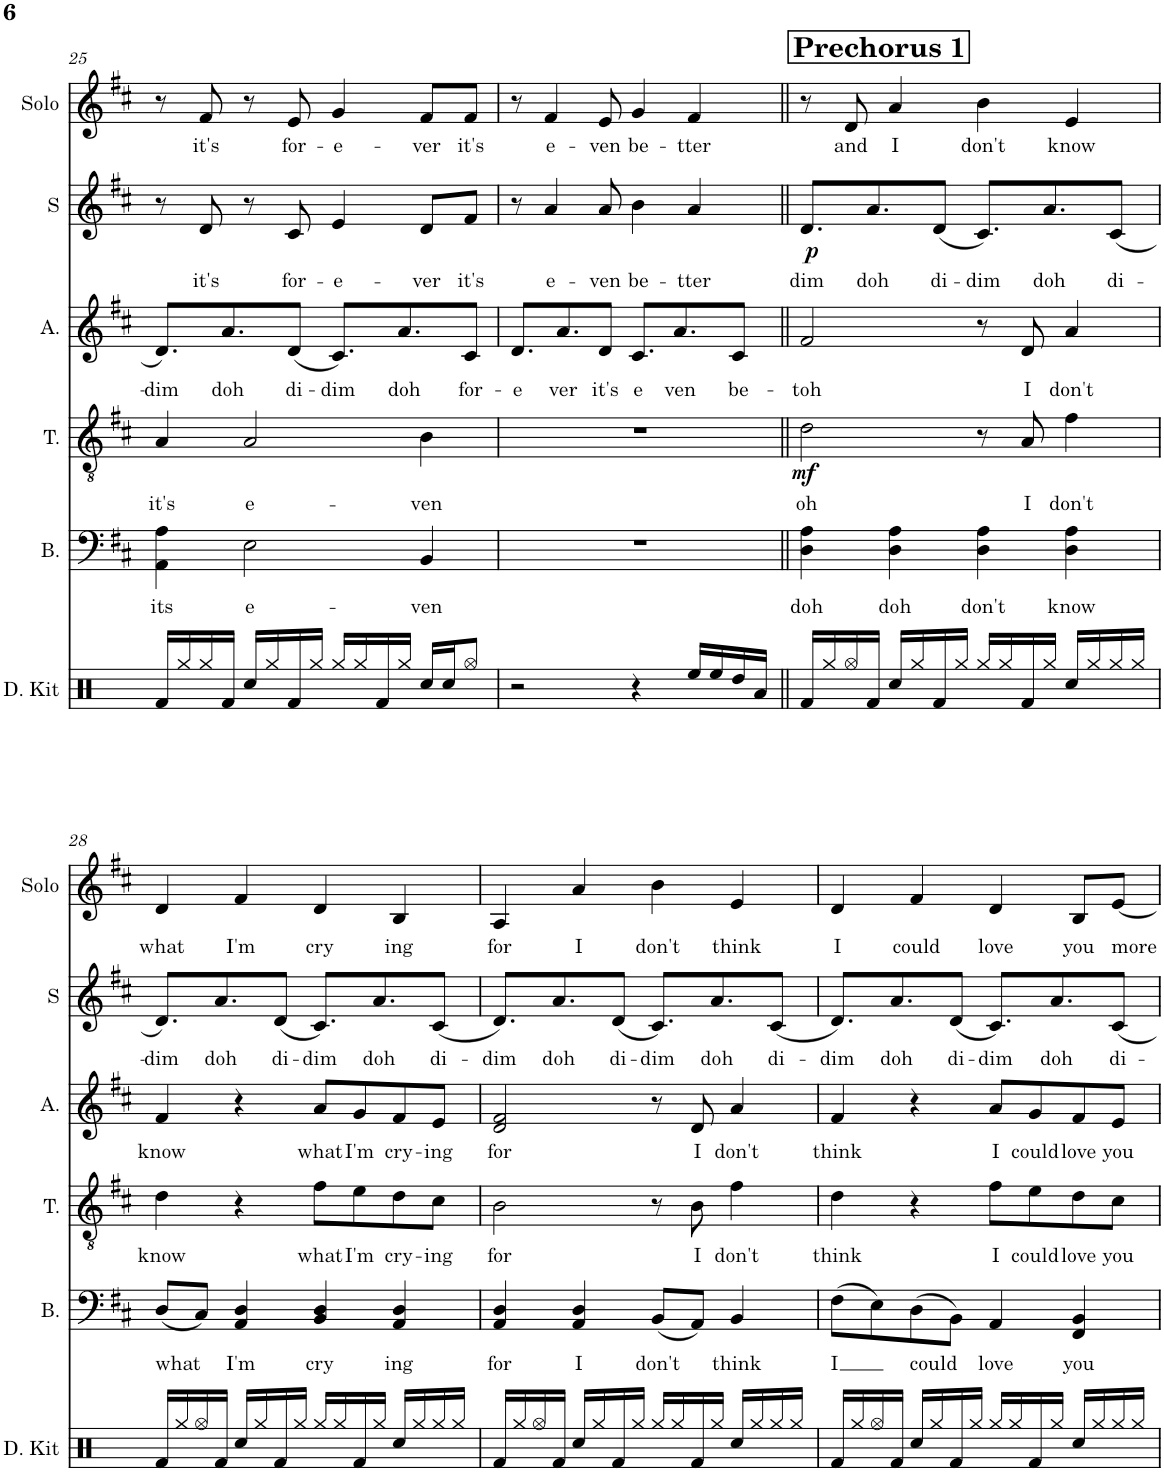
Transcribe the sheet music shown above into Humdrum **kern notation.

**kern	**kern	**text	**kern	**text	**dynam	**kern	**text	**kern	**text	**dynam	**kern	**text
*part6	*part5	*part5	*part4	*part4	*part4	*part3	*part3	*part2	*part2	*part2	*part1	*part1
*staff6	*staff5	*staff5	*staff4	*staff4	*staff4	*staff3	*staff3	*staff2	*staff2	*staff2	*staff1	*staff1
*I"Drum Kit	*I"Bass	*	*I"Tenor	*	*	*I"Alto	*	*I"Soprano	*	*	*I"Solo	*
*I'D. Kit	*I'B.	*	*I'T.	*	*	*I'A.	*	*I'S	*	*	*I'Solo	*
!!LO:PB:g=z
*clefX	*clefF4	*	*clefGv2	*	*	*clefG2	*	*clefG2	*	*	*clefG2	*
*k[]	*k[f#c#]	*	*k[f#c#]	*	*	*k[f#c#]	*	*k[f#c#]	*	*	*k[f#c#]	*
*M4/4	*M4/4	*	*M4/4	*	*	*M4/4	*	*M4/4	*	*	*M4/4	*
=25	=25	=25	=25	=25	=25	=25	=25	=25	=25	=25	=25	=25
!	!	!LO:LY:b	!	!LO:LY:b	!	!	!LO:LY:b	!	!	!	!	!
16Rf/LL	4AA\ 4A\	its	4A/	it's	.	8.d/L	-dim	8r	.	.	8r	.
16Rgg/	.	.	.	.	.	.	.	.	.	.	.	.
!	!	!	!	!	!	!	!	!	!LO:LY:b	!	!	!LO:LY:b
16Rgg/	.	.	.	.	.	.	.	8d/	it's	.	8f#/	it's
!	!	!	!	!	!	!	!LO:LY:b	!	!	!	!	!
16Rf/JJ	.	.	.	.	.	8.a/	doh	.	.	.	.	.
!	!	!LO:LY:b	!	!LO:LY:b	!	!	!	!	!	!	!	!
16Rcc/LL	2E\	e-	2A/	e-	.	.	.	8r	.	.	8r	.
16Rgg/	.	.	.	.	.	.	.	.	.	.	.	.
!	!	!	!	!	!	!	!LO:LY:b	!	!LO:LY:b	!	!	!LO:LY:b
16Rf/	.	.	.	.	.	(8d/J	di-	8c#/	for-	.	8e/	for-
16Rgg/JJ	.	.	.	.	.	.	.	.	.	.	.	.
!	!	!	!	!	!	!	!LO:LY:b	!	!LO:LY:b	!	!	!LO:LY:b
16Rgg/LL	.	.	.	.	.	8.c#/L)	-dim	4e/	-e-	.	4g/	-e-
16Rgg/	.	.	.	.	.	.	.	.	.	.	.	.
16Rf/	.	.	.	.	.	.	.	.	.	.	.	.
!	!	!	!	!	!	!	!LO:LY:b	!	!	!	!	!
16Rgg/JJ	.	.	.	.	.	8.a/	doh	.	.	.	.	.
!	!	!LO:LY:b	!	!LO:LY:b	!	!	!	!	!LO:LY:b	!	!	!LO:LY:b
16Rcc/LL	4BB/	-ven	4B\	-ven	.	.	.	8d/L	-ver	.	8f#/L	-ver
16Rcc/J	.	.	.	.	.	.	.	.	.	.	.	.
!	!	!	!	!	!	!	!LO:LY:b	!	!LO:LY:b	!	!	!LO:LY:b
8Rgg/J	.	.	.	.	.	8c#/J	for-	8f#/J	it's	.	8f#/J	it's
=26	=26	=26	=26	=26	=26	=26	=26	=26	=26	=26	=26	=26
!	!	!	!	!	!	!	!LO:LY:b	!	!	!	!	!
2r	1r	.	1r	.	.	8.d/L	-e	8r	.	.	8r	.
!	!	!	!	!	!	!	!	!	!LO:LY:b	!	!	!LO:LY:b
.	.	.	.	.	.	.	.	4a/	e-	.	4f#/	e-
!	!	!	!	!	!	!	!LO:LY:b	!	!	!	!	!
.	.	.	.	.	.	8.a/	ver	.	.	.	.	.
!	!	!	!	!	!	!	!LO:LY:b	!	!LO:LY:b	!	!	!LO:LY:b
.	.	.	.	.	.	8d/J	it's	8a/	-ven	.	8e/	-ven
!	!	!	!	!	!	!	!LO:LY:b	!	!LO:LY:b	!	!	!LO:LY:b
4r	.	.	.	.	.	8.c#/L	e	4b\	be-	.	4g/	be-
!	!	!	!	!	!	!	!LO:LY:b	!	!	!	!	!
.	.	.	.	.	.	8.a/	ven	.	.	.	.	.
!	!	!	!	!	!	!	!	!	!LO:LY:b	!	!	!LO:LY:b
16Ree/LL	.	.	.	.	.	.	.	4a/	-tter	.	4f#/	-tter
16Ree/	.	.	.	.	.	.	.	.	.	.	.	.
!	!	!	!	!	!	!	!LO:LY:b	!	!	!	!	!
16Rdd/	.	.	.	.	.	8c#/J	be-	.	.	.	.	.
16Ra/JJ	.	.	.	.	.	.	.	.	.	.	.	.
!!LO:REH:place=s1:a:B:cj:fs=14:t=Prechorus 1
=27||	=27||	=27||	=27||	=27||	=27||	=27||	=27||	=27||	=27||	=27||	=27||	=27||
!	!	!LO:LY:b	!	!LO:LY:b	!LO:DY:b	!	!LO:LY:b	!	!LO:LY:b	!LO:DY:b	!	!
16Rf/LL	4D\ 4A\	doh	2d\	oh	mf	2f#/	-toh	8.d/L	dim	p	8r	.
16Rgg/	.	.	.	.	.	.	.	.	.	.	.	.
!	!	!	!	!	!	!	!	!	!	!	!	!LO:LY:b
16Rgg/	.	.	.	.	.	.	.	.	.	.	8d/	and
!	!	!	!	!	!	!	!	!	!LO:LY:b	!	!	!
16Rf/JJ	.	.	.	.	.	.	.	8.a/	doh	.	.	.
!	!	!LO:LY:b	!	!	!	!	!	!	!	!	!	!LO:LY:b
16Rcc/LL	4D\ 4A\	doh	.	.	.	.	.	.	.	.	4a/	I
16Rgg/	.	.	.	.	.	.	.	.	.	.	.	.
!	!	!	!	!	!	!	!	!	!LO:LY:b	!	!	!
16Rf/	.	.	.	.	.	.	.	(8d/J	di-	.	.	.
16Rgg/JJ	.	.	.	.	.	.	.	.	.	.	.	.
!	!	!LO:LY:b	!	!	!	!	!	!	!LO:LY:b	!	!	!LO:LY:b
16Rgg/LL	4D\ 4A\	don't	8r	.	.	8r	.	8.c#/L)	-dim	.	4b\	don't
16Rgg/	.	.	.	.	.	.	.	.	.	.	.	.
!	!	!	!	!LO:LY:b	!	!	!LO:LY:b	!	!	!	!	!
16Rf/	.	.	8A/	I	.	8d/	I	.	.	.	.	.
!	!	!	!	!	!	!	!	!	!LO:LY:b	!	!	!
16Rgg/JJ	.	.	.	.	.	.	.	8.a/	doh	.	.	.
!	!	!LO:LY:b	!	!LO:LY:b	!	!	!LO:LY:b	!	!	!	!	!LO:LY:b
16Rcc/LL	4D\ 4A\	know	4f#\	don't	.	4a/	don't	.	.	.	4e/	know
16Rgg/	.	.	.	.	.	.	.	.	.	.	.	.
!	!	!	!	!	!	!	!	!	!LO:LY:b	!	!	!
16Rgg/	.	.	.	.	.	.	.	(8c#/J	di-	.	.	.
16Rgg/JJ	.	.	.	.	.	.	.	.	.	.	.	.
!!LO:LB:g=z
=28	=28	=28	=28	=28	=28	=28	=28	=28	=28	=28	=28	=28
!	!	!LO:LY:b	!	!LO:LY:b	!	!	!LO:LY:b	!	!LO:LY:b	!	!	!LO:LY:b
16Rf/LL	(8D/L	what	4d\	know	.	4f#/	know	8.d/L)	-dim	.	4d/	what
16Rgg/	.	.	.	.	.	.	.	.	.	.	.	.
16Rgg/	8C#/J)	.	.	.	.	.	.	.	.	.	.	.
!	!	!	!	!	!	!	!	!	!LO:LY:b	!	!	!
16Rf/JJ	.	.	.	.	.	.	.	8.a/	doh	.	.	.
!	!	!LO:LY:b	!	!	!	!	!	!	!	!	!	!LO:LY:b
16Rcc/LL	4AA/ 4D/	I'm	4r	.	.	4r	.	.	.	.	4f#/	I'm
16Rgg/	.	.	.	.	.	.	.	.	.	.	.	.
!	!	!	!	!	!	!	!	!	!LO:LY:b	!	!	!
16Rf/	.	.	.	.	.	.	.	(8d/J	di-	.	.	.
16Rgg/JJ	.	.	.	.	.	.	.	.	.	.	.	.
!	!	!LO:LY:b	!	!LO:LY:b	!	!	!LO:LY:b	!	!LO:LY:b	!	!	!LO:LY:b
16Rgg/LL	4BB/ 4D/	cry	8f#\L	what	.	8a/L	what	8.c#/L)	-dim	.	4d/	cry
16Rgg/	.	.	.	.	.	.	.	.	.	.	.	.
!	!	!	!	!LO:LY:b	!	!	!LO:LY:b	!	!	!	!	!
16Rf/	.	.	8e\	I'm	.	8g/	I'm	.	.	.	.	.
!	!	!	!	!	!	!	!	!	!LO:LY:b	!	!	!
16Rgg/JJ	.	.	.	.	.	.	.	8.a/	doh	.	.	.
!	!	!LO:LY:b	!	!LO:LY:b	!	!	!LO:LY:b	!	!	!	!	!LO:LY:b
16Rcc/LL	4AA/ 4D/	ing	8d\	cry-	.	8f#/	cry-	.	.	.	4B/	ing
16Rgg/	.	.	.	.	.	.	.	.	.	.	.	.
!	!	!	!	!LO:LY:b	!	!	!LO:LY:b	!	!LO:LY:b	!	!	!
16Rgg/	.	.	8c#\J	-ing	.	8e/J	-ing	(8c#/J	di-	.	.	.
16Rgg/JJ	.	.	.	.	.	.	.	.	.	.	.	.
=29	=29	=29	=29	=29	=29	=29	=29	=29	=29	=29	=29	=29
!	!	!LO:LY:b	!	!LO:LY:b	!	!	!LO:LY:b	!	!LO:LY:b	!	!	!LO:LY:b
16Rf/LL	4AA/ 4D/	for	2B\	for	.	2d/ 2f#/	for	8.d/L)	-dim	.	4A/	for
16Rgg/	.	.	.	.	.	.	.	.	.	.	.	.
16Rgg/	.	.	.	.	.	.	.	.	.	.	.	.
!	!	!	!	!	!	!	!	!	!LO:LY:b	!	!	!
16Rf/JJ	.	.	.	.	.	.	.	8.a/	doh	.	.	.
!	!	!LO:LY:b	!	!	!	!	!	!	!	!	!	!LO:LY:b
16Rcc/LL	4AA/ 4D/	I	.	.	.	.	.	.	.	.	4a/	I
16Rgg/	.	.	.	.	.	.	.	.	.	.	.	.
!	!	!	!	!	!	!	!	!	!LO:LY:b	!	!	!
16Rf/	.	.	.	.	.	.	.	(8d/J	di-	.	.	.
16Rgg/JJ	.	.	.	.	.	.	.	.	.	.	.	.
!	!	!LO:LY:b	!	!	!	!	!	!	!LO:LY:b	!	!	!LO:LY:b
16Rgg/LL	(8BB/L	don't	8r	.	.	8r	.	8.c#/L)	-dim	.	4b\	don't
16Rgg/	.	.	.	.	.	.	.	.	.	.	.	.
!	!	!	!	!LO:LY:b	!	!	!LO:LY:b	!	!	!	!	!
16Rf/	8AA/J)	.	8B\	I	.	8d/	I	.	.	.	.	.
!	!	!	!	!	!	!	!	!	!LO:LY:b	!	!	!
16Rgg/JJ	.	.	.	.	.	.	.	8.a/	doh	.	.	.
!	!	!LO:LY:b	!	!LO:LY:b	!	!	!LO:LY:b	!	!	!	!	!LO:LY:b
16Rcc/LL	4BB/	think	4f#\	don't	.	4a/	don't	.	.	.	4e/	think
16Rgg/	.	.	.	.	.	.	.	.	.	.	.	.
!	!	!	!	!	!	!	!	!	!LO:LY:b	!	!	!
16Rgg/	.	.	.	.	.	.	.	(8c#/J	di-	.	.	.
16Rgg/JJ	.	.	.	.	.	.	.	.	.	.	.	.
=30	=30	=30	=30	=30	=30	=30	=30	=30	=30	=30	=30	=30
!	!	!LO:LY:b	!	!LO:LY:b	!	!	!LO:LY:b	!	!LO:LY:b	!	!	!LO:LY:b
16Rf/LL	(8F#\L	I	4d\	think	.	4f#/	think	8.d/L)	-dim	.	4d/	I
16Rgg/	.	.	.	.	.	.	.	.	.	.	.	.
16Rgg/	8E\)	.	.	.	.	.	.	.	.	.	.	.
!	!	!	!	!	!	!	!	!	!LO:LY:b	!	!	!
16Rf/JJ	.	.	.	.	.	.	.	8.a/	doh	.	.	.
!	!	!LO:LY:b	!	!	!	!	!	!	!	!	!	!LO:LY:b
16Rcc/LL	(8D\	could	4r	.	.	4r	.	.	.	.	4f#/	could
16Rgg/	.	.	.	.	.	.	.	.	.	.	.	.
!	!	!	!	!	!	!	!	!	!LO:LY:b	!	!	!
16Rf/	8BB\J)	.	.	.	.	.	.	(8d/J	di-	.	.	.
16Rgg/JJ	.	.	.	.	.	.	.	.	.	.	.	.
!	!	!LO:LY:b	!	!LO:LY:b	!	!	!LO:LY:b	!	!LO:LY:b	!	!	!LO:LY:b
16Rgg/LL	4AA/	love	8f#\L	I	.	8a/L	I	8.c#/L)	-dim	.	4d/	love
16Rgg/	.	.	.	.	.	.	.	.	.	.	.	.
!	!	!	!	!LO:LY:b	!	!	!LO:LY:b	!	!	!	!	!
16Rf/	.	.	8e\	could	.	8g/	could	.	.	.	.	.
!	!	!	!	!	!	!	!	!	!LO:LY:b	!	!	!
16Rgg/JJ	.	.	.	.	.	.	.	8.a/	doh	.	.	.
!	!	!LO:LY:b	!	!LO:LY:b	!	!	!LO:LY:b	!	!	!	!	!LO:LY:b
16Rcc/LL	4FF#/ 4BB/	you	8d\	love	.	8f#/	love	.	.	.	8B/L	you
16Rgg/	.	.	.	.	.	.	.	.	.	.	.	.
!	!	!	!	!LO:LY:b	!	!	!LO:LY:b	!	!LO:LY:b	!	!	!LO:LY:b
16Rgg/	.	.	8c#\J	you	.	8e/J	you	8c#/J	di-	.	[8e/J	more
16Rgg/JJ	.	.	.	.	.	.	.	.	.	.	.	.
=	=	=	=	=	=	=	=	=	=	=	=	=
*-	*-	*-	*-	*-	*-	*-	*-	*-	*-	*-	*-	*-
